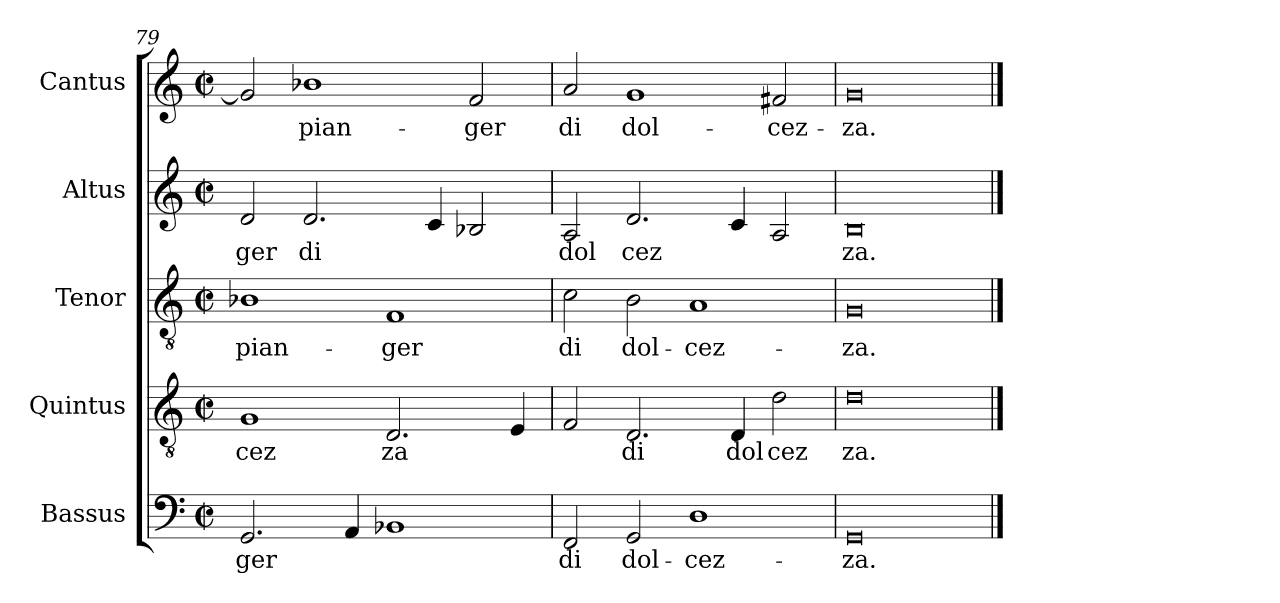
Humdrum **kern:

**kern	**text	**kern	**text	**kern	**text	**kern	**text	**kern	**text
*part5	*part5	*part4	*part4	*part3	*part3	*part2	*part2	*part1	*part1
*staff5	*staff5	*staff4	*staff4	*staff3	*staff3	*staff2	*staff2	*staff1	*staff1
*I"Bassus	*	*I"Quintus	*	*I"Tenor	*	*I"Altus	*	*I"Cantus	*
*clefF4	*	*clefGv2	*	*clefGv2	*	*clefG2	*	*clefG2	*
*k[]	*	*k[]	*	*k[]	*	*k[]	*	*k[]	*
*C:	*	*C:	*	*C:	*	*C:	*	*C:	*
*M2/2	*	*M2/2	*	*M2/2	*	*M2/2	*	*M2/2	*
*met(c|)	*	*met(c|)	*	*met(c|)	*	*met(c|)	*	*met(c|)	*
=79	=79	=79	=79	=79	=79	=79	=79	=79	=79
!	!LO:LY:b:cj	!	!LO:LY:b:cj	!	!LO:LY:b:cj	!	!LO:LY:b:cj	!	!LO:LY:b:cj
2.GG/	-ger	1G	cez	1B-X	pian-	2d/	ger	2g/]	.
!	!	!	!	!	!	!	!LO:LY:b:cj	!	!LO:LY:b:cj
.	.	.	.	.	.	2.d/	di	1b-X	pian-
!	!LO:LY:b:cj	!	!	!	!	!	!	!	!
4AA/	.	.	.	.	.	.	.	.	.
!	!LO:LY:b:cj	!	!LO:LY:b:cj	!	!LO:LY:b:cj	!	!	!	!
1BB-X	.	2.D/	za	1F	-ger	.	.	.	.
!	!	!	!	!	!	!	!LO:LY:b:cj	!	!
.	.	.	.	.	.	4c/	.	.	.
!	!	!	!	!	!	!	!LO:LY:b:cj	!	!LO:LY:b:cj
.	.	.	.	.	.	2B-X/	.	2f/	-ger
!	!	!	!LO:LY:b:cj	!	!	!	!	!	!
.	.	4E/	.	.	.	.	.	.	.
=80	=80	=80	=80	=80	=80	=80	=80	=80	=80
!	!LO:LY:b:cj	!	!LO:LY:b:cj	!	!LO:LY:b:cj	!	!LO:LY:b:cj	!	!LO:LY:b:cj
2FF/	di	2F/	.	2c\	di	2A/	dol	2a/	di
!	!LO:LY:b:cj	!	!LO:LY:b:cj	!	!LO:LY:b:cj	!	!LO:LY:b:cj	!	!LO:LY:b:cj
2GG/	dol-	2.D/	di	2B\	dol-	2.d/	cez	1g	dol-
!	!LO:LY:b:cj	!	!	!	!LO:LY:b:cj	!	!	!	!
1D	-cez-	.	.	1A	-cez-	.	.	.	.
!	!	!	!LO:LY:b:cj	!	!	!	!LO:LY:b:cj	!	!
.	.	4D/	dol	.	.	4c/	.	.	.
!	!	!	!LO:LY:b:cj	!	!	!	!LO:LY:b:cj	!	!LO:LY:b:cj
.	.	2d\	cez	.	.	2A/	.	2f#/	-cez-
=81	=81	=81	=81	=81	=81	=81	=81	=81	=81
!	!LO:LY:b:cj	!	!LO:LY:b:cj	!	!LO:LY:b:cj	!	!LO:LY:b:cj	!	!LO:LY:b:cj
0GG	-za.	0d	za.	0G	-za.	0B	za.	0g	-za.
==	==	==	==	==	==	==	==	==	==
*-	*-	*-	*-	*-	*-	*-	*-	*-	*-
